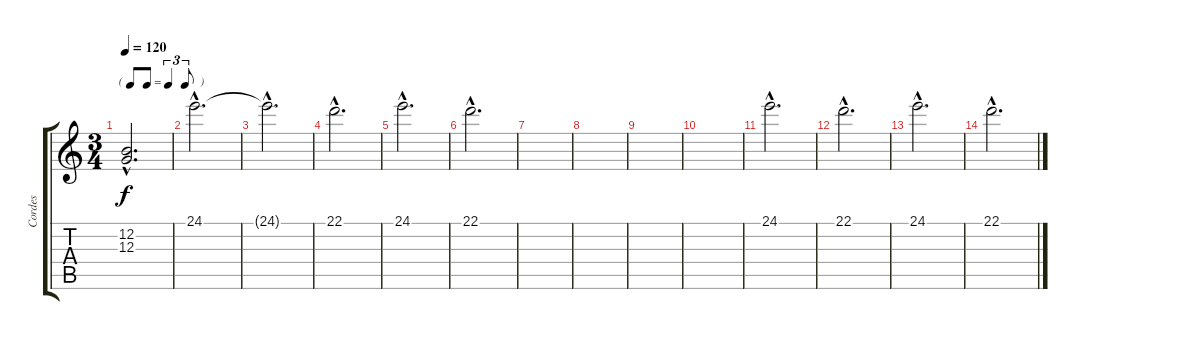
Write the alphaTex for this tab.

\track ("Cordes" "Cordes") {instrument stringensemble2}
\staff {score tabs}
\tuning (E4 B3 G3 D3 A2 E2) {hide}
\ts (3 4)
\tf triplet8th
\tempo 120
\clef g2
\ks c
(12.2{hac} 12.3{hac}).2{d dy f} |
24.1{hac}.2{d} |
24.1{hac t}.2{d} |
22.1{hac}.2{d} |
24.1{hac}.2{d} |
22.1{hac}.2{d} |
|
|
|
|
24.1{hac}.2{d} |
22.1{hac}.2{d} |
24.1{hac}.2{d} |
22.1{hac}.2{d}
